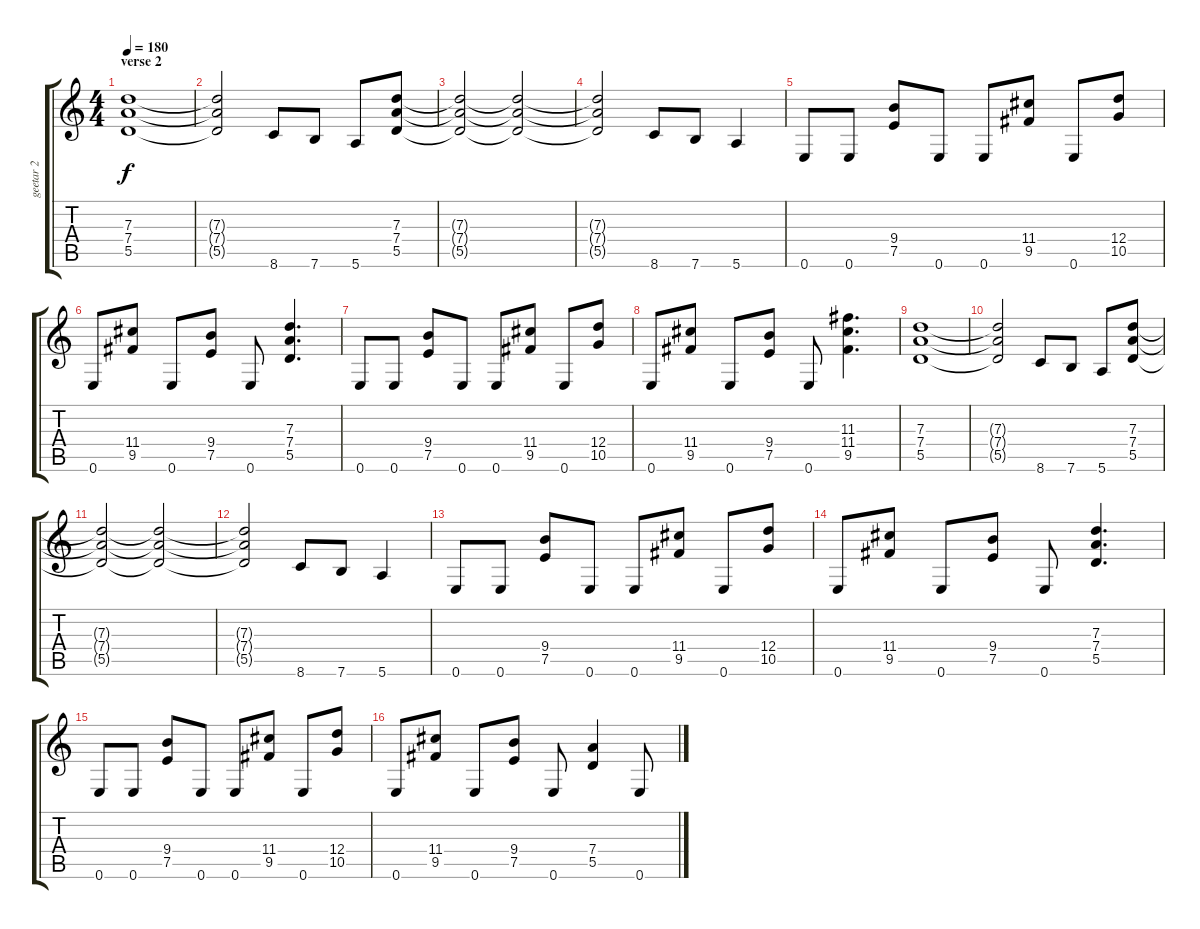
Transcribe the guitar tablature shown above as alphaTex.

\track ("geetar 2" "geetar 2") {instrument distortionguitar}
\staff {score tabs}
\tuning (E4 B3 G3 D3 A2 E2) {hide}
\ts (4 4)
\section ("" "verse 2")
\tempo 180
\clef g2
\ks c
(7.3 7.4 5.5).1{dy f} |
(7.3{t} 7.4{t} 5.5{t}).2 8.6.8 7.6.8 5.6.8 (7.3 7.4 5.5).8 |
(7.3{t} 7.4{t} 5.5{t}).2 (7.3{t} 7.4{t} 5.5{t}).2 |
(7.3{t} 7.4{t} 5.5{t}).2 8.6.8 7.6.8 5.6.4 |
0.6.8 0.6.8 (9.4 7.5).8 0.6.8 0.6.8 (11.4 9.5).8 0.6.8 (12.4 10.5).8 |
0.6.8 (11.4 9.5).8 0.6.8 (9.4 7.5).8 0.6.8 (7.3 7.4 5.5).4{d} |
0.6.8 0.6.8 (9.4 7.5).8 0.6.8 0.6.8 (11.4 9.5).8 0.6.8 (12.4 10.5).8 |
0.6.8 (11.4 9.5).8 0.6.8 (9.4 7.5).8 0.6.8 (11.3 11.4 9.5).4{d} |
(7.3 7.4 5.5).1 |
(7.3{t} 7.4{t} 5.5{t}).2 8.6.8 7.6.8 5.6.8 (7.3 7.4 5.5).8 |
(7.3{t} 7.4{t} 5.5{t}).2 (7.3{t} 7.4{t} 5.5{t}).2 |
(7.3{t} 7.4{t} 5.5{t}).2 8.6.8 7.6.8 5.6.4 |
0.6.8 0.6.8 (9.4 7.5).8 0.6.8 0.6.8 (11.4 9.5).8 0.6.8 (12.4 10.5).8 |
0.6.8 (11.4 9.5).8 0.6.8 (9.4 7.5).8 0.6.8 (7.3 7.4 5.5).4{d} |
0.6.8 0.6.8 (9.4 7.5).8 0.6.8 0.6.8 (11.4 9.5).8 0.6.8 (12.4 10.5).8 |
0.6.8 (11.4 9.5).8 0.6.8 (9.4 7.5).8 0.6.8 (7.4 5.5).4 0.6.8
